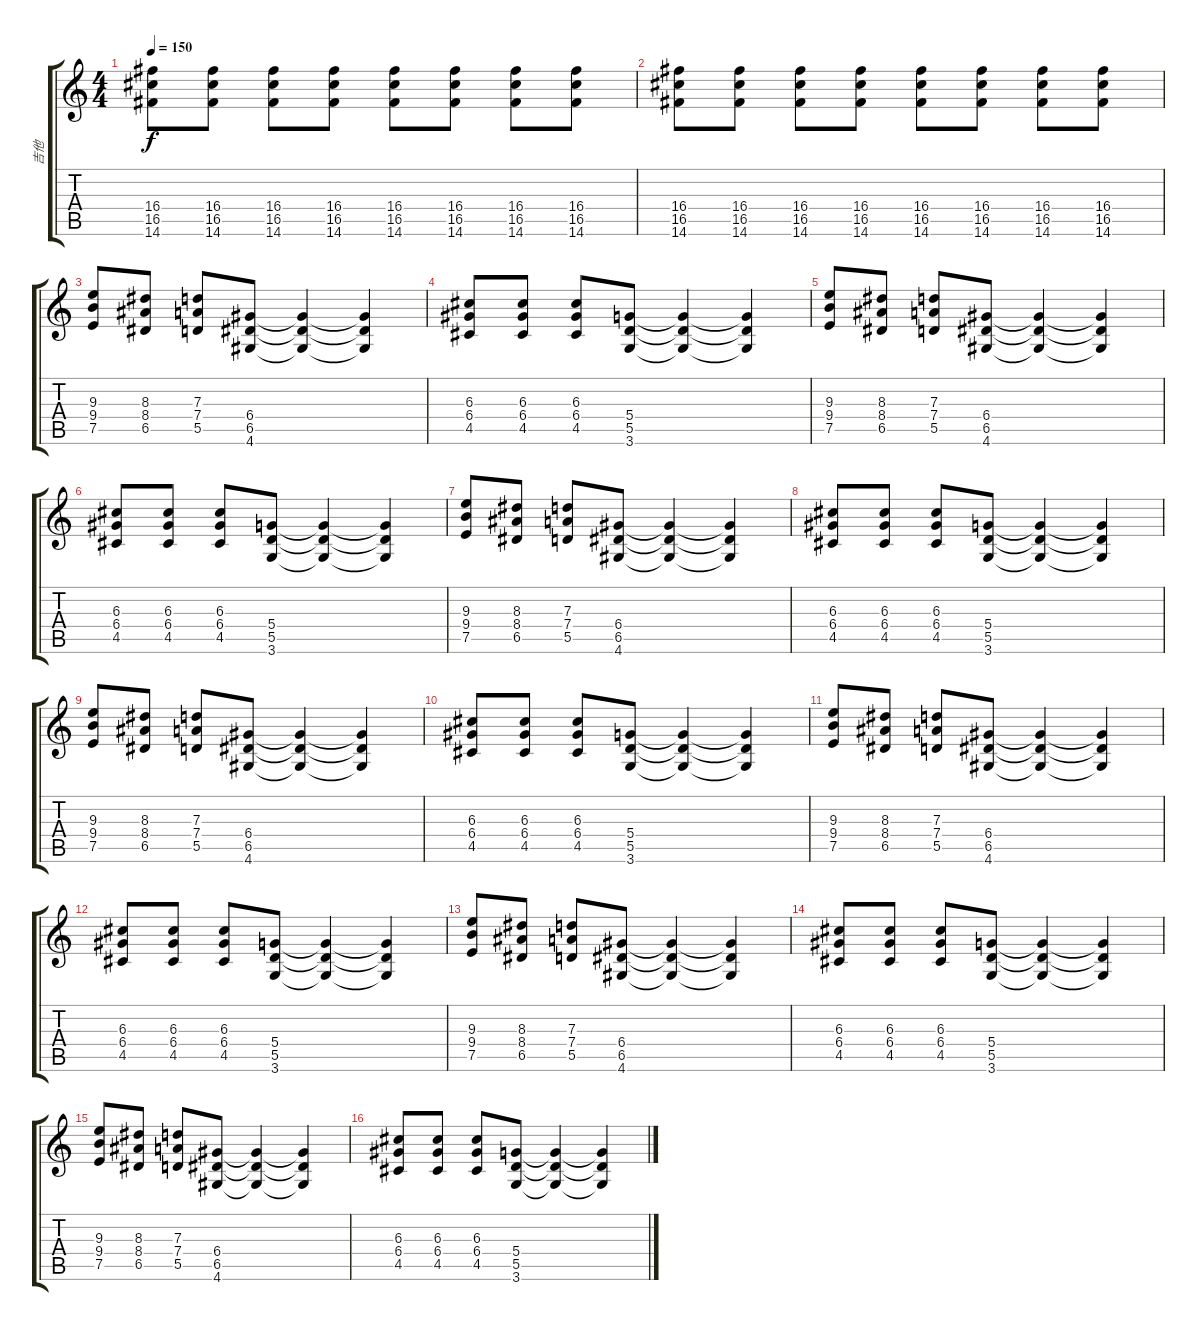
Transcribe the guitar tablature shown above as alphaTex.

\track ("吉他" "吉他") {instrument overdrivenguitar}
\staff {score tabs}
\tuning (E4 B3 G3 D3 A2 E2) {hide}
\ts (4 4)
\tempo 150
\clef g2
\ks c
(16.4 16.5 14.6).8{dy f volume 15 instrument overdrivenguitar} (16.4 16.5 14.6).8 (16.4 16.5 14.6).8 (16.4 16.5 14.6).8 (16.4 16.5 14.6).8 (16.4 16.5 14.6).8 (16.4 16.5 14.6).8 (16.4 16.5 14.6).8 |
(16.4 16.5 14.6).8{instrument overdrivenguitar} (16.4 16.5 14.6).8 (16.4 16.5 14.6).8 (16.4 16.5 14.6).8 (16.4 16.5 14.6).8 (16.4 16.5 14.6).8 (16.4 16.5 14.6).8 (16.4 16.5 14.6).8 |
(9.3 9.4 7.5).8 (8.3 8.4 6.5).8 (7.3 7.4 5.5).8 (6.4 6.5 4.6).8 (6.4{t} 6.5{t} 4.6{t}).4 (6.4{t} 6.5{t} 4.6{t}).4 |
(6.3 6.4 4.5).8 (6.3 6.4 4.5).8 (6.3 6.4 4.5).8 (5.4 5.5 3.6).8 (5.4{t} 5.5{t} 3.6{t}).4 (5.4{t} 5.5{t} 3.6{t}).4 |
(9.3 9.4 7.5).8 (8.3 8.4 6.5).8 (7.3 7.4 5.5).8 (6.4 6.5 4.6).8 (6.4{t} 6.5{t} 4.6{t}).4 (6.4{t} 6.5{t} 4.6{t}).4 |
(6.3 6.4 4.5).8 (6.3 6.4 4.5).8 (6.3 6.4 4.5).8 (5.4 5.5 3.6).8 (5.4{t} 5.5{t} 3.6{t}).4 (5.4{t} 5.5{t} 3.6{t}).4 |
(9.3 9.4 7.5).8 (8.3 8.4 6.5).8 (7.3 7.4 5.5).8 (6.4 6.5 4.6).8 (6.4{t} 6.5{t} 4.6{t}).4 (6.4{t} 6.5{t} 4.6{t}).4 |
(6.3 6.4 4.5).8 (6.3 6.4 4.5).8 (6.3 6.4 4.5).8 (5.4 5.5 3.6).8 (5.4{t} 5.5{t} 3.6{t}).4 (5.4{t} 5.5{t} 3.6{t}).4 |
(9.3 9.4 7.5).8 (8.3 8.4 6.5).8 (7.3 7.4 5.5).8 (6.4 6.5 4.6).8 (6.4{t} 6.5{t} 4.6{t}).4 (6.4{t} 6.5{t} 4.6{t}).4 |
(6.3 6.4 4.5).8 (6.3 6.4 4.5).8 (6.3 6.4 4.5).8 (5.4 5.5 3.6).8 (5.4{t} 5.5{t} 3.6{t}).4 (5.4{t} 5.5{t} 3.6{t}).4 |
(9.3 9.4 7.5).8 (8.3 8.4 6.5).8 (7.3 7.4 5.5).8 (6.4 6.5 4.6).8 (6.4{t} 6.5{t} 4.6{t}).4 (6.4{t} 6.5{t} 4.6{t}).4 |
(6.3 6.4 4.5).8 (6.3 6.4 4.5).8 (6.3 6.4 4.5).8 (5.4 5.5 3.6).8 (5.4{t} 5.5{t} 3.6{t}).4 (5.4{t} 5.5{t} 3.6{t}).4 |
(9.3 9.4 7.5).8 (8.3 8.4 6.5).8 (7.3 7.4 5.5).8 (6.4 6.5 4.6).8 (6.4{t} 6.5{t} 4.6{t}).4 (6.4{t} 6.5{t} 4.6{t}).4 |
(6.3 6.4 4.5).8 (6.3 6.4 4.5).8 (6.3 6.4 4.5).8 (5.4 5.5 3.6).8 (5.4{t} 5.5{t} 3.6{t}).4 (5.4{t} 5.5{t} 3.6{t}).4 |
(9.3 9.4 7.5).8 (8.3 8.4 6.5).8 (7.3 7.4 5.5).8 (6.4 6.5 4.6).8 (6.4{t} 6.5{t} 4.6{t}).4 (6.4{t} 6.5{t} 4.6{t}).4 |
(6.3 6.4 4.5).8 (6.3 6.4 4.5).8 (6.3 6.4 4.5).8 (5.4 5.5 3.6).8 (5.4{t} 5.5{t} 3.6{t}).4 (5.4{t} 5.5{t} 3.6{t}).4
